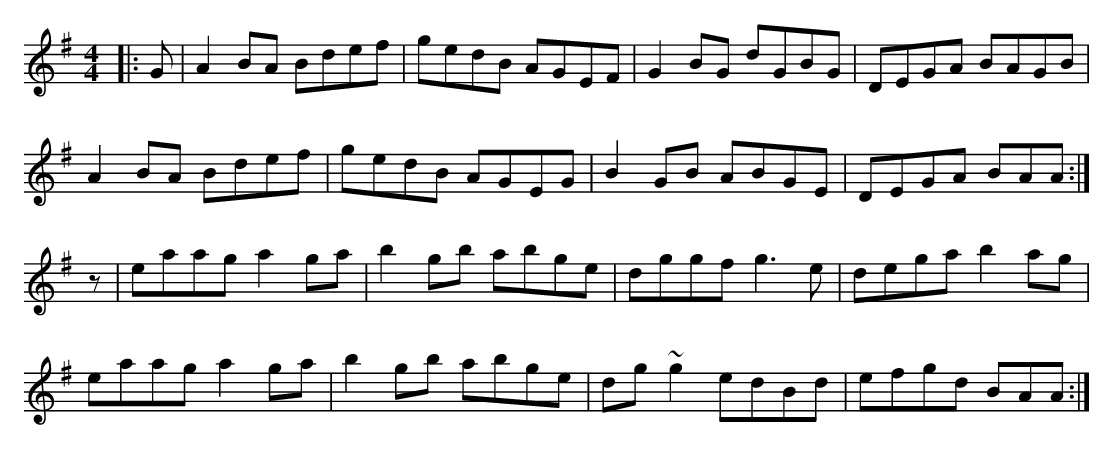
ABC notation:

X:1
M:4/4
K:Ador
|:G|A2BA Bdef|gedB AGEF|G2BG dGBG|DEGA BAGB|
A2BA Bdef|gedB AGEG|B2GB ABGE|DEGA BAA:|
z|eaag a2ga|b2gb abge|dggf g3e|dega b2ag|
eaag a2ga|b2gb abge|dg~g2 edBd|efgd BAA:|
